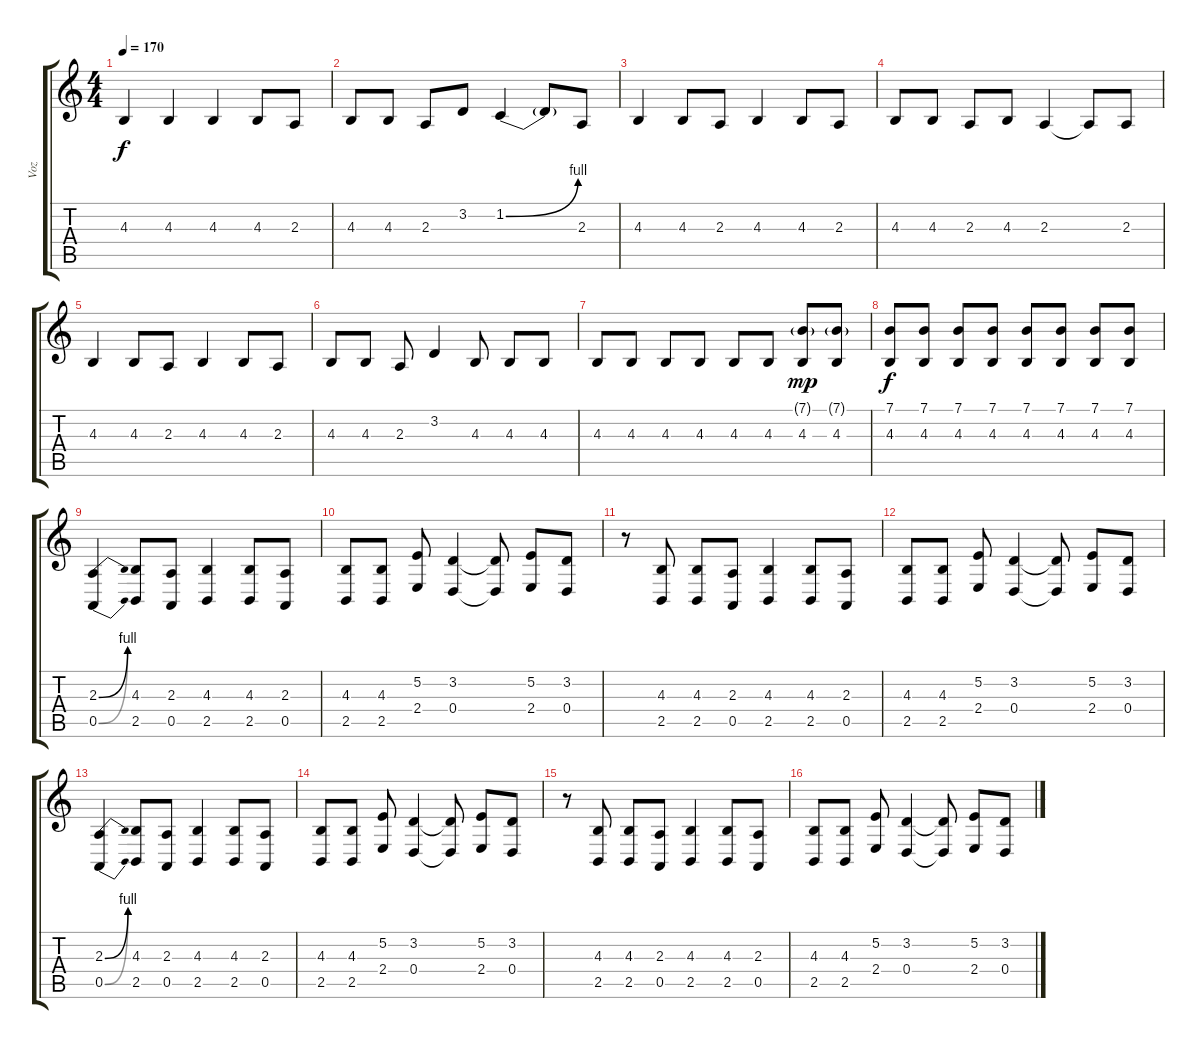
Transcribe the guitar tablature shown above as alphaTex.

\track ("Voz" "Voz") {instrument lead8bassandlead}
\staff {score tabs}
\tuning (E4 B3 G3 D3 A2 E2) {hide}
\ts (4 4)
\tempo 170
\clef g2
\ks c
4.3.4{dy f} 4.3.4 4.3.4 4.3.8 2.3.8 |
4.3.8 4.3.8 2.3.8 3.2.8 1.2{be (bend 0 0 60 4)}.4 1.2{t}.8 2.3.8 |
4.3.4 4.3.8 2.3.8 4.3.4 4.3.8 2.3.8 |
4.3.8 4.3.8 2.3.8 4.3.8 2.3.4 2.3{t}.8 2.3.8 |
4.3.4 4.3.8 2.3.8 4.3.4 4.3.8 2.3.8 |
4.3.8 4.3.8 2.3.8 3.2.4 4.3.8 4.3.8 4.3.8 |
4.3.8 4.3.8 4.3.8 4.3.8 4.3.8 4.3.8 (7.1{g} 4.3).8{dy mp} (7.1{g} 4.3).8 |
(7.1 4.3).8{dy f} (7.1 4.3).8 (7.1 4.3).8 (7.1 4.3).8 (7.1 4.3).8 (7.1 4.3).8 (7.1 4.3).8 (7.1 4.3).8 |
(2.3{be (bend 0 0 60 4)} 0.5{be (bend 0 0 60 4)}).4 (4.3 2.5).8 (2.3 0.5).8 (4.3 2.5).4 (4.3 2.5).8 (2.3 0.5).8 |
(4.3 2.5).8 (4.3 2.5).8 (5.2 2.4).8 (3.2 0.4).4 (3.2{t} 0.4{t}).8 (5.2 2.4).8 (3.2 0.4).8 |
r.8 (4.3 2.5).8 (4.3 2.5).8 (2.3 0.5).8 (4.3 2.5).4 (4.3 2.5).8 (2.3 0.5).8 |
(4.3 2.5).8 (4.3 2.5).8 (5.2 2.4).8 (3.2 0.4).4 (3.2{t} 0.4{t}).8 (5.2 2.4).8 (3.2 0.4).8 |
(2.3{be (bend 0 0 60 4)} 0.5{be (bend 0 0 60 4)}).4 (4.3 2.5).8 (2.3 0.5).8 (4.3 2.5).4 (4.3 2.5).8 (2.3 0.5).8 |
(4.3 2.5).8 (4.3 2.5).8 (5.2 2.4).8 (3.2 0.4).4 (3.2{t} 0.4{t}).8 (5.2 2.4).8 (3.2 0.4).8 |
r.8 (4.3 2.5).8 (4.3 2.5).8 (2.3 0.5).8 (4.3 2.5).4 (4.3 2.5).8 (2.3 0.5).8 |
(4.3 2.5).8 (4.3 2.5).8 (5.2 2.4).8 (3.2 0.4).4 (3.2{t} 0.4{t}).8 (5.2 2.4).8 (3.2 0.4).8
